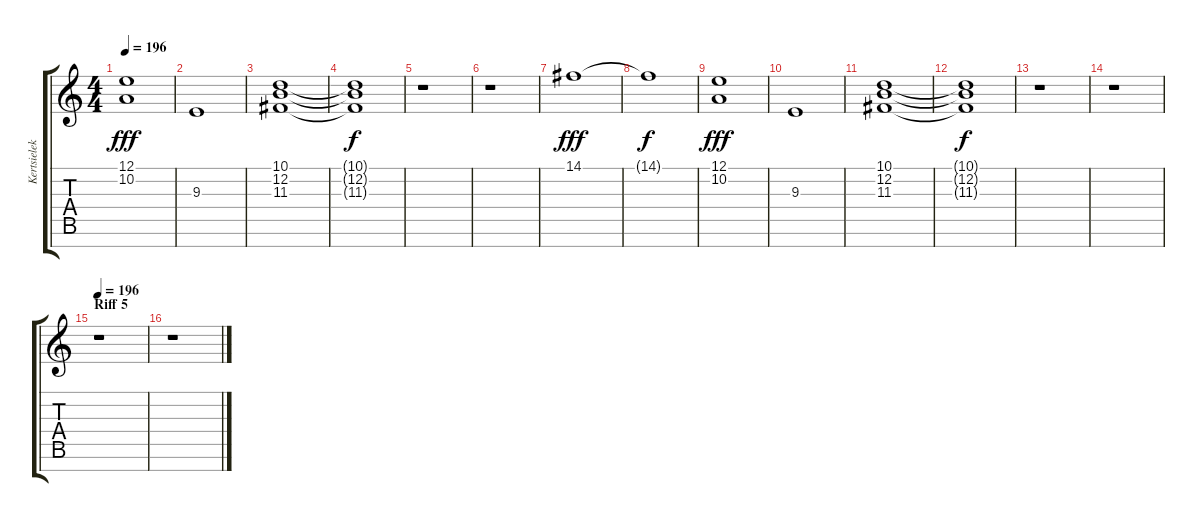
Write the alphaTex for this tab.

\track ("Kertsielektro" "Kertsielek") {instrument stringensemble2}
\staff {score tabs}
\tuning (E4 B3 G3 D3 A2 E2 B1) {hide}
\ts (4 4)
\tempo 196
\clef g2
\ks c
(12.1 10.2).1{dy fff} |
9.3.1 |
(10.1 12.2 11.3).1 |
(10.1{t} 12.2{t} 11.3{t}).1{dy f} |
r.1 |
r.1 |
14.1.1{dy fff} |
14.1{t}.1{dy f} |
(12.1 10.2).1{dy fff} |
9.3.1 |
(10.1 12.2 11.3).1 |
(10.1{t} 12.2{t} 11.3{t}).1{dy f} |
r.1 |
r.1 |
\section ("" "Riff 5")
\tempo 196
r.1 |
r.1
